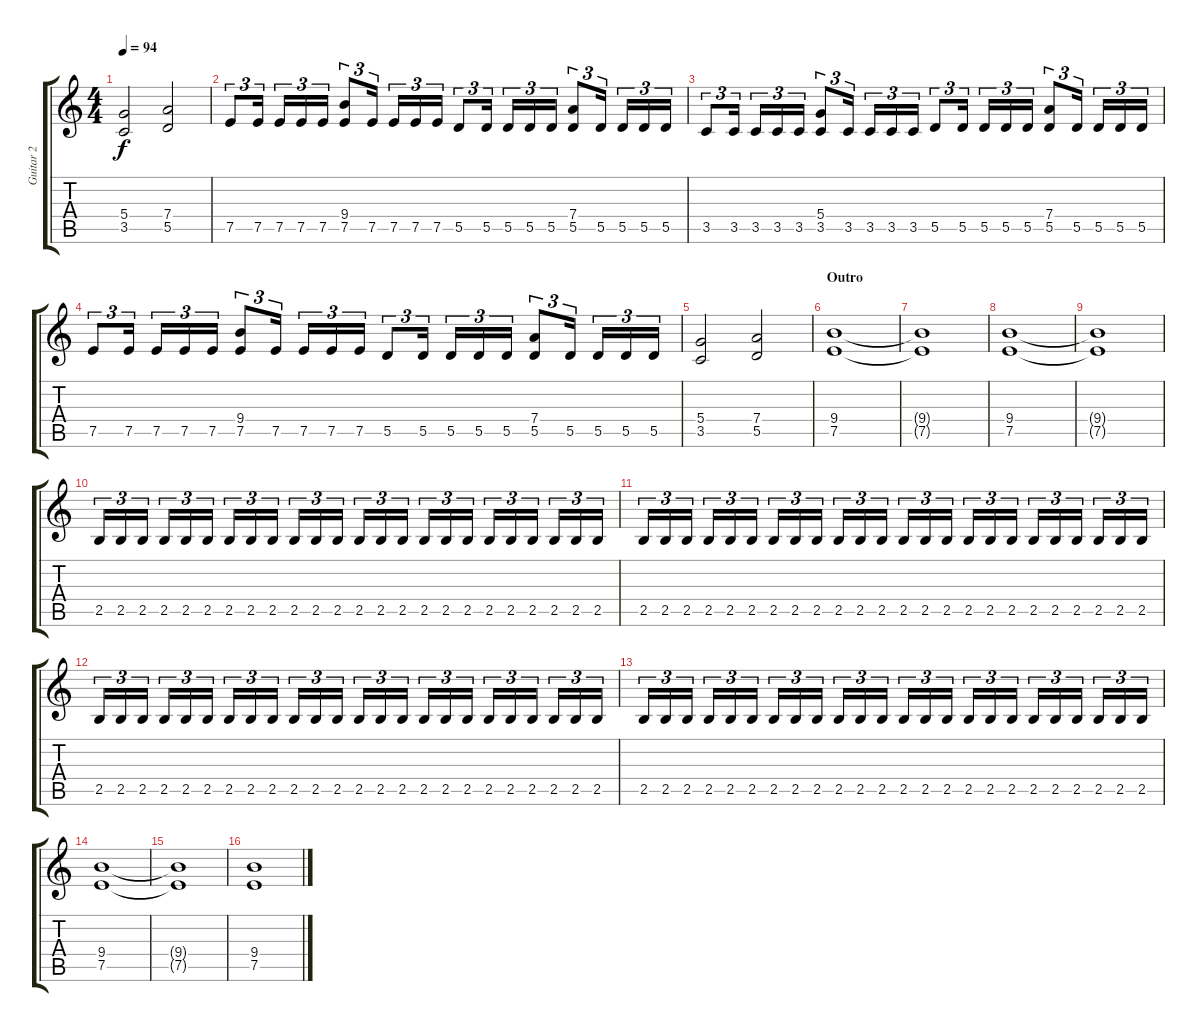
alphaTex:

\track ("Guitar 2" "Guitar 2") {instrument overdrivenguitar}
\staff {score tabs}
\tuning (E4 B3 G3 D3 A2 E2) {hide}
\ts (4 4)
\tempo 94
\clef g2
\ks c
(5.4 3.5).2{dy f} (7.4 5.5).2 |
7.5.8{tu (3 2)} 7.5.16{tu (3 2)} 7.5.16{tu (3 2)} 7.5.16{tu (3 2)} 7.5.16{tu (3 2)} (9.4 7.5).8{tu (3 2)} 7.5.16{tu (3 2)} 7.5.16{tu (3 2)} 7.5.16{tu (3 2)} 7.5.16{tu (3 2)} 5.5.8{tu (3 2)} 5.5.16{tu (3 2)} 5.5.16{tu (3 2)} 5.5.16{tu (3 2)} 5.5.16{tu (3 2)} (7.4 5.5).8{tu (3 2)} 5.5.16{tu (3 2)} 5.5.16{tu (3 2)} 5.5.16{tu (3 2)} 5.5.16{tu (3 2)} |
3.5.8{tu (3 2)} 3.5.16{tu (3 2)} 3.5.16{tu (3 2)} 3.5.16{tu (3 2)} 3.5.16{tu (3 2)} (5.4 3.5).8{tu (3 2)} 3.5.16{tu (3 2)} 3.5.16{tu (3 2)} 3.5.16{tu (3 2)} 3.5.16{tu (3 2)} 5.5.8{tu (3 2)} 5.5.16{tu (3 2)} 5.5.16{tu (3 2)} 5.5.16{tu (3 2)} 5.5.16{tu (3 2)} (7.4 5.5).8{tu (3 2)} 5.5.16{tu (3 2)} 5.5.16{tu (3 2)} 5.5.16{tu (3 2)} 5.5.16{tu (3 2)} |
7.5.8{tu (3 2)} 7.5.16{tu (3 2)} 7.5.16{tu (3 2)} 7.5.16{tu (3 2)} 7.5.16{tu (3 2)} (9.4 7.5).8{tu (3 2)} 7.5.16{tu (3 2)} 7.5.16{tu (3 2)} 7.5.16{tu (3 2)} 7.5.16{tu (3 2)} 5.5.8{tu (3 2)} 5.5.16{tu (3 2)} 5.5.16{tu (3 2)} 5.5.16{tu (3 2)} 5.5.16{tu (3 2)} (7.4 5.5).8{tu (3 2)} 5.5.16{tu (3 2)} 5.5.16{tu (3 2)} 5.5.16{tu (3 2)} 5.5.16{tu (3 2)} |
(5.4 3.5).2 (7.4 5.5).2 |
\section ("" "Outro")
(9.4 7.5).1 |
(9.4{t} 7.5{t}).1 |
(9.4 7.5).1 |
(9.4{t} 7.5{t}).1 |
2.5.16{tu (3 2)} 2.5.16{tu (3 2)} 2.5.16{tu (3 2)} 2.5.16{tu (3 2)} 2.5.16{tu (3 2)} 2.5.16{tu (3 2)} 2.5.16{tu (3 2)} 2.5.16{tu (3 2)} 2.5.16{tu (3 2)} 2.5.16{tu (3 2)} 2.5.16{tu (3 2)} 2.5.16{tu (3 2)} 2.5.16{tu (3 2)} 2.5.16{tu (3 2)} 2.5.16{tu (3 2)} 2.5.16{tu (3 2)} 2.5.16{tu (3 2)} 2.5.16{tu (3 2)} 2.5.16{tu (3 2)} 2.5.16{tu (3 2)} 2.5.16{tu (3 2)} 2.5.16{tu (3 2)} 2.5.16{tu (3 2)} 2.5.16{tu (3 2)} |
2.5.16{tu (3 2)} 2.5.16{tu (3 2)} 2.5.16{tu (3 2)} 2.5.16{tu (3 2)} 2.5.16{tu (3 2)} 2.5.16{tu (3 2)} 2.5.16{tu (3 2)} 2.5.16{tu (3 2)} 2.5.16{tu (3 2)} 2.5.16{tu (3 2)} 2.5.16{tu (3 2)} 2.5.16{tu (3 2)} 2.5.16{tu (3 2)} 2.5.16{tu (3 2)} 2.5.16{tu (3 2)} 2.5.16{tu (3 2)} 2.5.16{tu (3 2)} 2.5.16{tu (3 2)} 2.5.16{tu (3 2)} 2.5.16{tu (3 2)} 2.5.16{tu (3 2)} 2.5.16{tu (3 2)} 2.5.16{tu (3 2)} 2.5.16{tu (3 2)} |
2.5.16{tu (3 2)} 2.5.16{tu (3 2)} 2.5.16{tu (3 2)} 2.5.16{tu (3 2)} 2.5.16{tu (3 2)} 2.5.16{tu (3 2)} 2.5.16{tu (3 2)} 2.5.16{tu (3 2)} 2.5.16{tu (3 2)} 2.5.16{tu (3 2)} 2.5.16{tu (3 2)} 2.5.16{tu (3 2)} 2.5.16{tu (3 2)} 2.5.16{tu (3 2)} 2.5.16{tu (3 2)} 2.5.16{tu (3 2)} 2.5.16{tu (3 2)} 2.5.16{tu (3 2)} 2.5.16{tu (3 2)} 2.5.16{tu (3 2)} 2.5.16{tu (3 2)} 2.5.16{tu (3 2)} 2.5.16{tu (3 2)} 2.5.16{tu (3 2)} |
2.5.16{tu (3 2)} 2.5.16{tu (3 2)} 2.5.16{tu (3 2)} 2.5.16{tu (3 2)} 2.5.16{tu (3 2)} 2.5.16{tu (3 2)} 2.5.16{tu (3 2)} 2.5.16{tu (3 2)} 2.5.16{tu (3 2)} 2.5.16{tu (3 2)} 2.5.16{tu (3 2)} 2.5.16{tu (3 2)} 2.5.16{tu (3 2)} 2.5.16{tu (3 2)} 2.5.16{tu (3 2)} 2.5.16{tu (3 2)} 2.5.16{tu (3 2)} 2.5.16{tu (3 2)} 2.5.16{tu (3 2)} 2.5.16{tu (3 2)} 2.5.16{tu (3 2)} 2.5.16{tu (3 2)} 2.5.16{tu (3 2)} 2.5.16{tu (3 2)} |
(9.4 7.5).1 |
(9.4{t} 7.5{t}).1 |
(9.4 7.5).1
